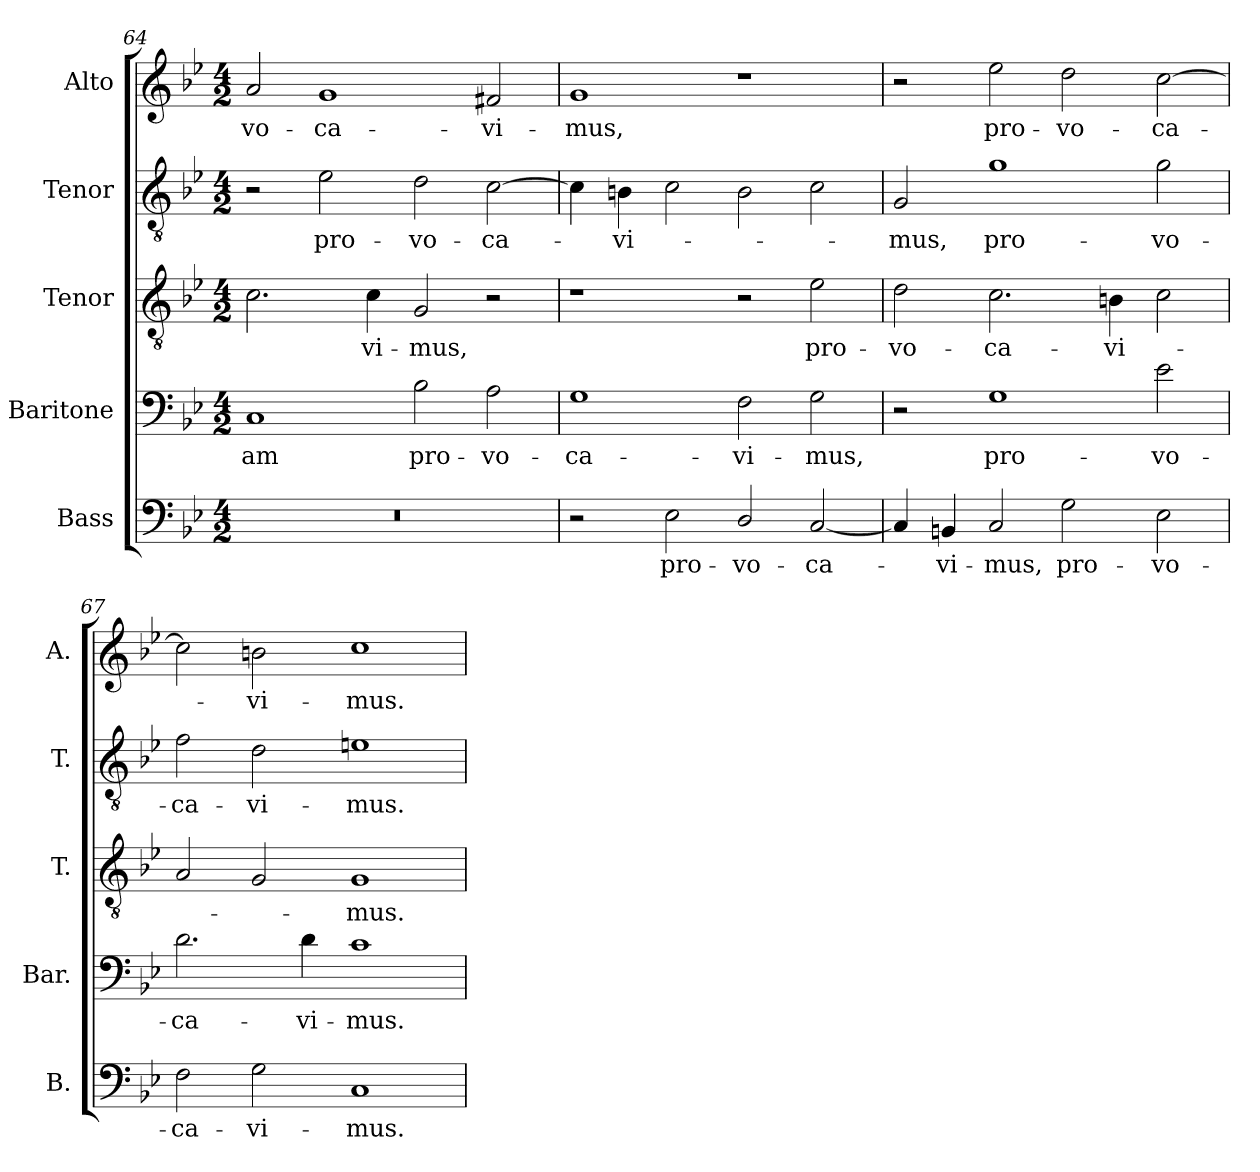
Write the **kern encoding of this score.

**kern	**text	**kern	**text	**kern	**text	**kern	**text	**kern	**text
*part5	*part5	*part4	*part4	*part3	*part3	*part2	*part2	*part1	*part1
*staff5	*staff5	*staff4	*staff4	*staff3	*staff3	*staff2	*staff2	*staff1	*staff1
*I"Bass	*	*I"Baritone	*	*I"Tenor	*	*I"Tenor	*	*I"Alto	*
*I'B.	*	*I'Bar.	*	*I'T.	*	*I'T.	*	*I'A.	*
*clefF4	*	*clefF4	*	*clefGv2	*	*clefGv2	*	*clefG2	*
*	*	*	*	*ITrd7c12	*	*ITrd7c12	*	*	*
*k[b-e-]	*	*k[b-e-]	*	*k[b-e-]	*	*k[b-e-]	*	*k[b-e-]	*
*B-:	*	*B-:	*	*B-:	*	*B-:	*	*B-:	*
*M4/2	*	*M4/2	*	*M4/2	*	*M4/2	*	*M4/2	*
=64	=64	=64	=64	=64	=64	=64	=64	=64	=64
!LO:N:vis=1	!	!	!	!	!	!	!	!	!
!	!	!	!LO:LY:b:color=#000000	!	!	!	!	!	!
!	!	!	!	!	!	!	!	!	!LO:LY:b:color=#000000
0r	.	1Ci	-am	2.Ci\	.	2r	.	2ai/	-vo-
!	!	!	!	!	!	!	!LO:LY:b:color=#000000	!	!
!	!	!	!	!	!	!	!	!	!LO:LY:b:color=#000000
.	.	.	.	.	.	2E-i\	pro-	1gi	-ca-
!	!	!	!	!	!LO:LY:b:color=#000000	!	!	!	!
.	.	.	.	4Ci\	-vi-	.	.	.	.
!	!	!	!LO:LY:b:color=#000000	!	!	!	!	!	!
!	!	!	!	!	!LO:LY:b:color=#000000	!	!	!	!
!	!	!	!	!	!	!	!LO:LY:b:color=#000000	!	!
.	.	2B-i\	pro-	2GGi/	-mus,	2Di\	-vo-	.	.
!	!	!	!LO:LY:b:color=#000000	!	!	!	!	!	!
!	!	!	!	!	!	!	!LO:LY:b:color=#000000	!	!
!	!	!	!	!	!	!	!	!	!LO:LY:b:color=#000000
.	.	2Ai\	-vo-	2r	.	[2Ci\	-ca-	2f#Xi/	-vi-
=65	=65	=65	=65	=65	=65	=65	=65	=65	=65
!	!	!	!LO:LY:b:color=#000000	!	!	!	!	!	!
!	!	!	!	!	!	!	!	!	!LO:LY:b:color=#000000
2r	.	1Gi	-ca-	1r	.	4Ci\]	.	1gi	-mus,
!	!	!	!	!	!	!	!LO:LY:b:color=#000000	!	!
.	.	.	.	.	.	4BBni\	-vi-	.	.
!	!LO:LY:b:color=#000000	!	!	!	!	!	!	!	!
2E-i\	pro-	.	.	.	.	2Ci\	.	.	.
!	!LO:LY:b:color=#000000	!	!	!	!	!	!	!	!
!	!	!	!LO:LY:b:color=#000000	!	!	!	!	!	!
2Di/	-vo-	2Fi\	-vi-	2r	.	2BBi\	.	1r	.
!	!LO:LY:b:color=#000000	!	!	!	!	!	!	!	!
!	!	!	!LO:LY:b:color=#000000	!	!	!	!	!	!
!	!	!	!	!	!LO:LY:b:color=#000000	!	!	!	!
[2Ci/	-ca-	2Gi\	-mus,	2E-i\	pro-	2Ci\	.	.	.
!!LO:LB:g=z
=66	=66	=66	=66	=66	=66	=66	=66	=66	=66
!	!	!	!	!	!LO:LY:b:color=#000000	!	!	!	!
!	!	!	!	!	!	!	!LO:LY:b:color=#000000	!	!
4Ci/]	.	2r	.	2Di\	-vo-	2GGi/	-mus,	2r	.
!	!LO:LY:b:color=#000000	!	!	!	!	!	!	!	!
4BBni/	-vi-	.	.	.	.	.	.	.	.
!	!LO:LY:b:color=#000000	!	!	!	!	!	!	!	!
!	!	!	!LO:LY:b:color=#000000	!	!	!	!	!	!
!	!	!	!	!	!LO:LY:b:color=#000000	!	!	!	!
!	!	!	!	!	!	!	!LO:LY:b:color=#000000	!	!
!	!	!	!	!	!	!	!	!	!LO:LY:b:color=#000000
2Ci/	-mus,	1Gi	pro-	2.Ci\	-ca-	1Gi	pro-	2ee-i\	pro-
!	!LO:LY:b:color=#000000	!	!	!	!	!	!	!	!
!	!	!	!	!	!	!	!	!	!LO:LY:b:color=#000000
2Gi\	pro-	.	.	.	.	.	.	2ddi\	-vo-
!	!	!	!	!	!LO:LY:b:color=#000000	!	!	!	!
.	.	.	.	4BBni\	-vi-	.	.	.	.
!	!LO:LY:b:color=#000000	!	!	!	!	!	!	!	!
!	!	!	!LO:LY:b:color=#000000	!	!	!	!	!	!
!	!	!	!	!	!	!	!LO:LY:b:color=#000000	!	!
!	!	!	!	!	!	!	!	!	!LO:LY:b:color=#000000
2E-i\	-vo-	2e-i\	-vo-	2Ci\	.	2Gi\	-vo-	[2cci\	-ca-
=67	=67	=67	=67	=67	=67	=67	=67	=67	=67
!	!LO:LY:b:color=#000000	!	!	!	!	!	!	!	!
!	!	!	!LO:LY:b:color=#000000	!	!	!	!	!	!
!	!	!	!	!	!	!	!LO:LY:b:color=#000000	!	!
2Fi\	-ca-	2.di\	-ca-	2AAi/	.	2Fi\	-ca-	2cci\]	.
!	!LO:LY:b:color=#000000	!	!	!	!	!	!	!	!
!	!	!	!	!	!	!	!LO:LY:b:color=#000000	!	!
!	!	!	!	!	!	!	!	!	!LO:LY:b:color=#000000
2Gi\	-vi-	.	.	2GGi/	.	2Di\	-vi-	2bni\	-vi-
!	!	!	!LO:LY:b:color=#000000	!	!	!	!	!	!
.	.	4di\	-vi-	.	.	.	.	.	.
!	!LO:LY:b:color=#000000	!	!	!	!	!	!	!	!
!	!	!	!LO:LY:b:color=#000000	!	!	!	!	!	!
!	!	!	!	!	!LO:LY:b:color=#000000	!	!	!	!
!	!	!	!	!	!	!	!LO:LY:b:color=#000000	!	!
!	!	!	!	!	!	!	!	!	!LO:LY:b:color=#000000
1Ci	-mus.	1ci	-mus.	1GGi	-mus.	1Eni	-mus.	1cci	-mus.
=	=	=	=	=	=	=	=	=	=
*-	*-	*-	*-	*-	*-	*-	*-	*-	*-
